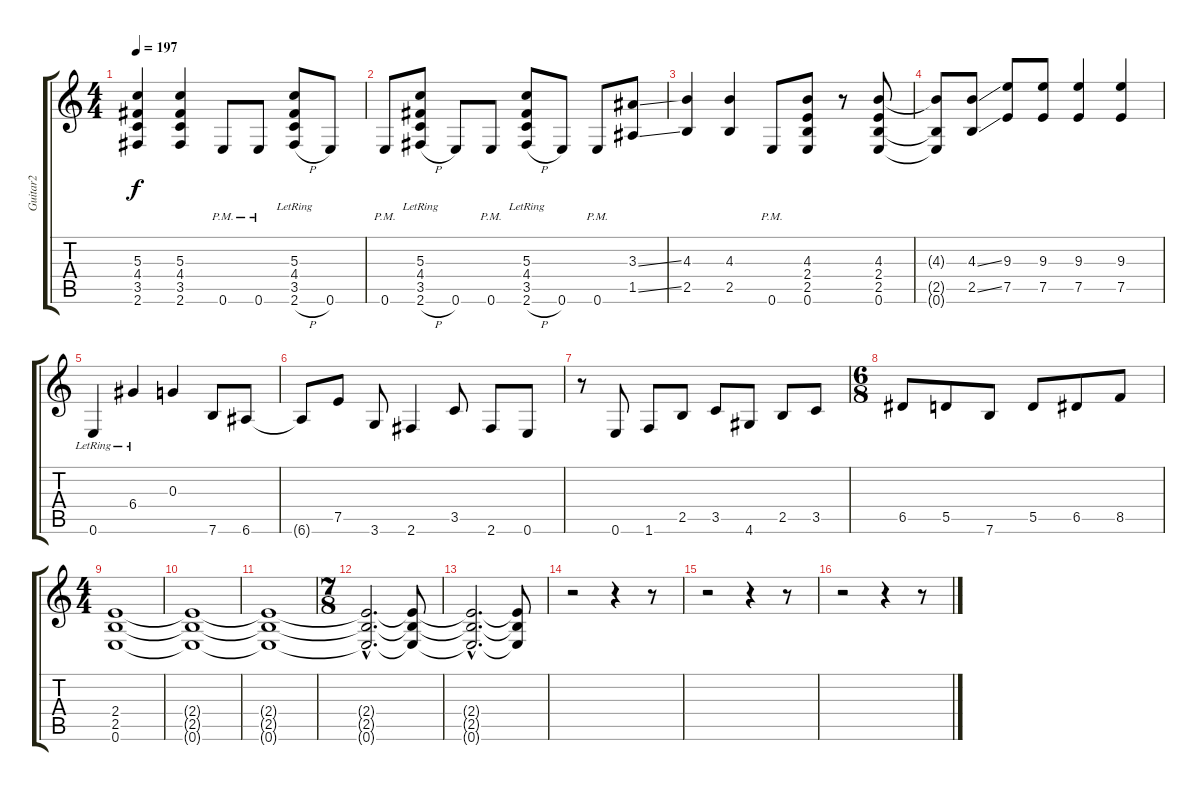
\track ("Guitar2" "Guitar2") {instrument distortionguitar}
\staff {score tabs}
\tuning (E4 B3 G3 D3 A2 E2) {hide}
\ts (4 4)
\tempo 197
\clef g2
\ks c
(5.3{t} 4.4{t} 3.5{t} 2.6{t}).4{dy f} (5.3 4.4 3.5 2.6).4 0.6{pm}.8 0.6{pm}.8 (5.3{lr} 4.4{lr} 3.5{lr} 2.6{h}).8 0.6.8 |
0.6{pm}.8 (5.3{lr} 4.4{lr} 3.5{lr} 2.6{h}).8 0.6.8 0.6{pm}.8 (5.3{lr} 4.4{lr} 3.5{lr} 2.6{h}).8 0.6.8 0.6{pm}.8 (3.3{ss} 1.5{ss}).8 |
(4.3 2.5).4 (4.3 2.5).4 0.6{pm}.8 (4.3 2.4 2.5 0.6).8 r.8 (4.3 2.4 2.5 0.6).8 |
(4.3{t} 2.5{t} 0.6{t}).8 (4.3{ss} 2.5{ss}).8 (9.3 7.5).8 (9.3 7.5).8 (9.3 7.5).4 (9.3 7.5).4 |
0.6{lr}.4 6.4{lr}.4 0.3.4 7.6.8 6.6.8 |
6.6{t}.8 7.5.8 3.6.8 2.6.4 3.5.8 2.6.8 0.6.8 |
r.8 0.6.8 1.6.8 2.5.8 3.5.8 4.6.8 2.5.8 3.5.8 |
\ts (6 8)
6.5.8 5.5.8 7.6.8 5.5.8 6.5.8 8.5.8 |
\ts (4 4)
(2.4 2.5 0.6).1 |
(2.4{t} 2.5{t} 0.6{t}).1 |
(2.4{t} 2.5{t} 0.6{t}).1 |
\ts (7 8)
(2.4{hac t} 2.5{hac t} 0.6{hac t}).2{d} (2.4{t} 2.5{t} 0.6{t}).8 |
(2.4{hac t} 2.5{hac t} 0.6{hac t}).2{d} (2.4{t} 2.5{t} 0.6{t}).8 |
r.2 r.4 r.8 |
r.2 r.4 r.8 |
r.2 r.4 r.8
